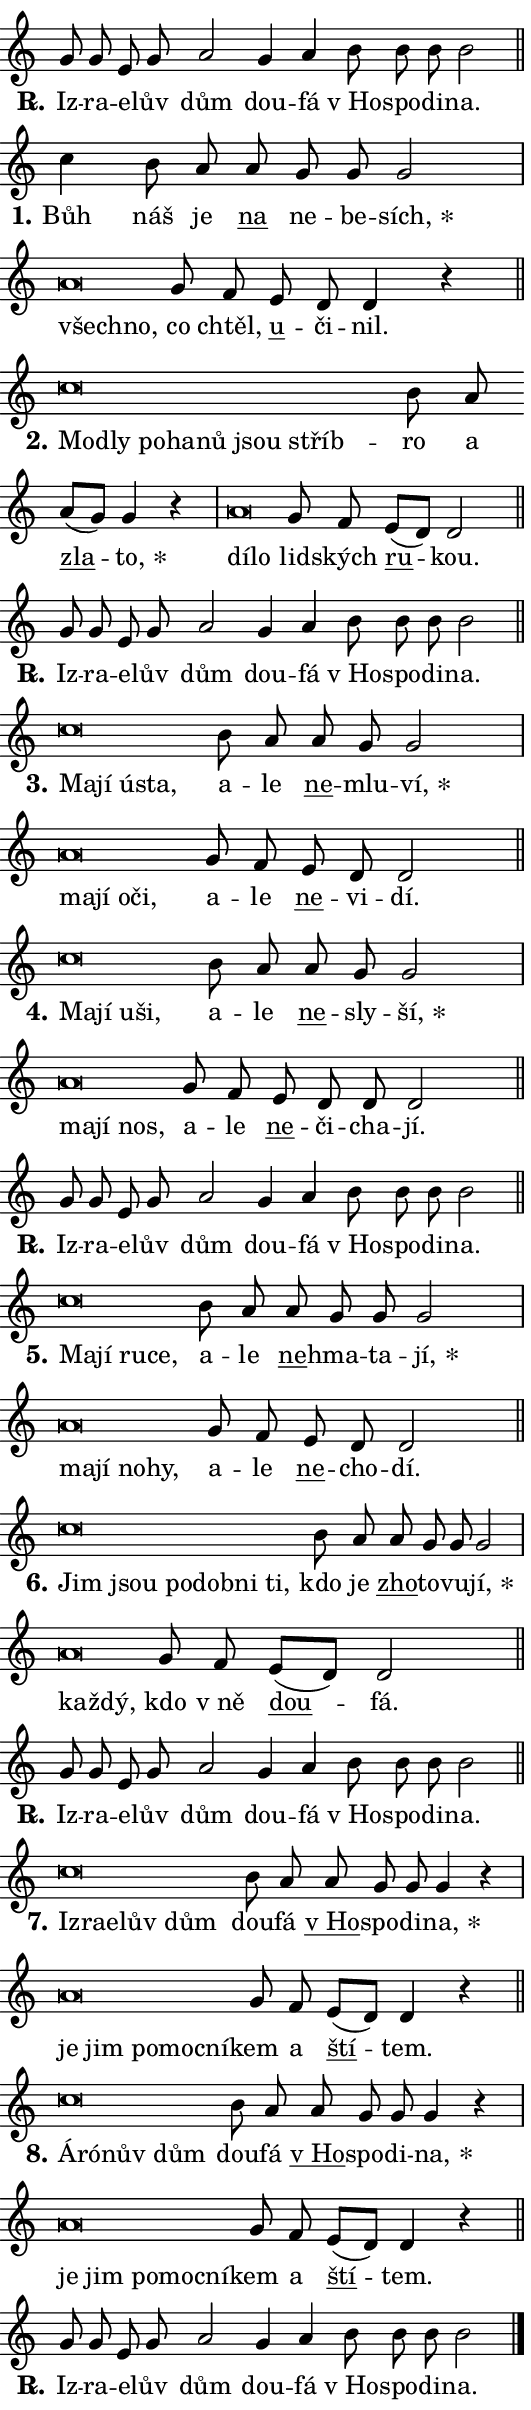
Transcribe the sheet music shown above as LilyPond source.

\version "2.24.0"
\header { tagline = "" }
\paper {
  indent = 0\cm
  top-margin = 0\cm
  right-margin = 0.13\cm % to fit lyric hyphens
  bottom-margin = 0\cm
  left-margin = 0\cm
  paper-width = 9\cm
  page-breaking = #ly:one-page-breaking
  system-system-spacing.basic-distance = #11
  score-system-spacing.basic-distance = #11
  ragged-last = ##f
}


%% Author: Thomas Morley
%% https://lists.gnu.org/archive/html/lilypond-user/2020-05/msg00002.html
#(define (line-position grob)
"Returns position of @var[grob} in current system:
   @code{'start}, if at first time-step
   @code{'end}, if at last time-step
   @code{'middle} otherwise
"
  (let* ((col (ly:item-get-column grob))
         (ln (ly:grob-object col 'left-neighbor))
         (rn (ly:grob-object col 'right-neighbor))
         (col-to-check-left (if (ly:grob? ln) ln col))
         (col-to-check-right (if (ly:grob? rn) rn col))
         (break-dir-left
           (and
             (ly:grob-property col-to-check-left 'non-musical #f)
             (ly:item-break-dir col-to-check-left)))
         (break-dir-right
           (and
             (ly:grob-property col-to-check-right 'non-musical #f)
             (ly:item-break-dir col-to-check-right))))
        (cond ((eqv? 1 break-dir-left) 'start)
              ((eqv? -1 break-dir-right) 'end)
              (else 'middle))))

#(define (tranparent-at-line-position vctor)
  (lambda (grob)
  "Relying on @code{line-position} select the relevant enry from @var{vctor}.
Used to determine transparency,"
    (case (line-position grob)
      ((end) (not (vector-ref vctor 0)))
      ((middle) (not (vector-ref vctor 1)))
      ((start) (not (vector-ref vctor 2))))))

noteHeadBreakVisibility =
#(define-music-function (break-visibility)(vector?)
"Makes @code{NoteHead}s transparent relying on @var{break-visibility}"
#{
  \override NoteHead.transparent =
    #(tranparent-at-line-position break-visibility)
#})

#(define delete-ledgers-for-transparent-note-heads
  (lambda (grob)
    "Reads whether a @code{NoteHead} is transparent.
If so this @code{NoteHead} is removed from @code{'note-heads} from
@var{grob}, which is supposed to be @code{LedgerLineSpanner}.
As a result ledgers are not printed for this @code{NoteHead}"
    (let* ((nhds-array (ly:grob-object grob 'note-heads))
           (nhds-list
             (if (ly:grob-array? nhds-array)
                 (ly:grob-array->list nhds-array)
                 '()))
           ;; Relies on the transparent-property being done before
           ;; Staff.LedgerLineSpanner.after-line-breaking is executed.
           ;; This is fragile ...
           (to-keep
             (remove
               (lambda (nhd)
                 (ly:grob-property nhd 'transparent #f))
               nhds-list)))
      ;; TODO find a better method to iterate over grob-arrays, similiar
      ;; to filter/remove etc for lists
      ;; For now rebuilt from scratch
      (set! (ly:grob-object grob 'note-heads)  '())
      (for-each
        (lambda (nhd)
          (ly:pointer-group-interface::add-grob grob 'note-heads nhd))
        to-keep))))

squashNotes = {
  \override NoteHead.X-extent = #'(-0.2 . 0.2)
  \override NoteHead.Y-extent = #'(-0.75 . 0)
  \override NoteHead.stencil =
    #(lambda (grob)
       (let ((pos (ly:grob-property grob 'staff-position)))
         (begin
           (if (< pos -7) (display "ERROR: Lower brevis then expected\n") (display ""))
           (if (<= pos -6) ly:text-interface::print ly:note-head::print))))
}
unSquashNotes = {
  \revert NoteHead.X-extent
  \revert NoteHead.Y-extent
  \revert NoteHead.stencil
}

hideNotes = \noteHeadBreakVisibility #begin-of-line-visible
unHideNotes = \noteHeadBreakVisibility #all-visible

% work-around for resetting accidentals
% https://lilypond.org/doc/v2.23/Documentation/notation/displaying-rhythms#unmetered-music
cadenzaMeasure = {
  \cadenzaOff
  \partial 1024 s1024
  \cadenzaOn
}

#(define-markup-command (accent layout props text) (markup?)
  "Underline accented syllable"
  (interpret-markup layout props
    #{\markup \override #'(offset . 4.3) \underline { #text }#}))

responsum = \markup \concat {
  "R" \hspace #-1.05 \path #0.1 #'((moveto 0 0.07) (lineto 0.9 0.8)) \hspace #0.05 "."
}

spaceSize = #0.6828661417322834 % exact space size for TeX Gyre Schola

\layout {
  \context {
    \Staff
    \remove "Time_signature_engraver"
    \override LedgerLineSpanner.after-line-breaking = #delete-ledgers-for-transparent-note-heads
  }
  \context {
    \Lyrics {
      \override LyricSpace.minimum-distance = \spaceSize
      \override LyricText.font-name = #"TeX Gyre Schola"
      \override LyricText.font-size = 1
      \override StanzaNumber.font-name = #"TeX Gyre Schola Bold"
      \override StanzaNumber.font-size = 1
    }
  }
  \context {
    \Score 
    \override NoteHead.text =
      #(lambda (grob) 
        (let ((pos (ly:grob-property grob 'staff-position)))
          #{\markup {
            \combine
              \halign #-0.55 \raise #(if (= pos -6) 0 0.5) \override #'(thickness . 2) \draw-line #'(3.2 . 0)
              \musicglyph "noteheads.sM1"
          }#}))
  }
}

% magnetic-lyrics.ily
%
%   written by
%     Jean Abou Samra <jean@abou-samra.fr>
%     Werner Lemberg <wl@gnu.org>
%
%   adapted by
%     Jiri Hon <jiri.hon@gmail.com>
%
% Version 2022-Apr-15

% https://www.mail-archive.com/lilypond-user@gnu.org/msg149350.html

#(define (Left_hyphen_pointer_engraver context)
   "Collect syllable-hyphen-syllable occurrences in lyrics and store
them in properties.  This engraver only looks to the left.  For
example, if the lyrics input is @code{foo -- bar}, it does the
following.

@itemize @bullet
@item
Set the @code{text} property of the @code{LyricHyphen} grob between
@q{foo} and @q{bar} to @code{foo}.

@item
Set the @code{left-hyphen} property of the @code{LyricText} grob with
text @q{foo} to the @code{LyricHyphen} grob between @q{foo} and
@q{bar}.
@end itemize

Use this auxiliary engraver in combination with the
@code{lyric-@/text::@/apply-@/magnetic-@/offset!} hook."
   (let ((hyphen #f)
         (text #f))
     (make-engraver
      (acknowledgers
       ((lyric-syllable-interface engraver grob source-engraver)
        (set! text grob)))
      (end-acknowledgers
       ((lyric-hyphen-interface engraver grob source-engraver)
        ;(when (not (grob::has-interface grob 'lyric-space-interface))
          (set! hyphen grob)));)
      ((stop-translation-timestep engraver)
       (when (and text hyphen)
         (ly:grob-set-object! text 'left-hyphen hyphen))
       (set! text #f)
       (set! hyphen #f)))))

#(define (lyric-text::apply-magnetic-offset! grob)
   "If the space between two syllables is less than the value in
property @code{LyricText@/.details@/.squash-threshold}, move the right
syllable to the left so that it gets concatenated with the left
syllable.

Use this function as a hook for
@code{LyricText@/.after-@/line-@/breaking} if the
@code{Left_@/hyphen_@/pointer_@/engraver} is active."
   (let ((hyphen (ly:grob-object grob 'left-hyphen #f)))
     (when hyphen
       (let ((left-text (ly:spanner-bound hyphen LEFT)))
         (when (grob::has-interface left-text 'lyric-syllable-interface)
           (let* ((common (ly:grob-common-refpoint grob left-text X))
                  (this-x-ext (ly:grob-extent grob common X))
                  (left-x-ext
                   (begin
                     ;; Trigger magnetism for left-text.
                     (ly:grob-property left-text 'after-line-breaking)
                     (ly:grob-extent left-text common X)))
                  ;; `delta` is the gap width between two syllables.
                  (delta (- (interval-start this-x-ext)
                            (interval-end left-x-ext)))
                  (details (ly:grob-property grob 'details))
                  (threshold (assoc-get 'squash-threshold details 0.2)))
             (when (< delta threshold)
               (let* (;; We have to manipulate the input text so that
                      ;; ligatures crossing syllable boundaries are not
                      ;; disabled.  For languages based on the Latin
                      ;; script this is essentially a beautification.
                      ;; However, for non-Western scripts it can be a
                      ;; necessity.
                      (lt (ly:grob-property left-text 'text))
                      (rt (ly:grob-property grob 'text))
                      (is-space (grob::has-interface hyphen 'lyric-space-interface))
                      (space (if is-space " " ""))
                      (extra-delta (if is-space spaceSize 0))
                      ;; Append new syllable.
                      (ltrt-space (if (and (string? lt) (string? rt))
                                (string-append lt space rt)
                                (make-concat-markup (list lt space rt))))
                      ;; Right-align `ltrt` to the right side.
                      (ltrt-space-markup (grob-interpret-markup
                               grob
                               (make-translate-markup
                                (cons (interval-length this-x-ext) 0)
                                (make-right-align-markup ltrt-space)))))
                 (begin
                   ;; Don't print `left-text`.
                   (ly:grob-set-property! left-text 'stencil #f)
                   ;; Set text and stencil (which holds all collected
                   ;; syllables so far) and shift it to the left.
                   (ly:grob-set-property! grob 'text ltrt-space)
                   (ly:grob-set-property! grob 'stencil ltrt-space-markup)
                   (ly:grob-translate-axis! grob (- (- delta extra-delta)) X))))))))))


#(define (lyric-hyphen::displace-bounds-first grob)
   ;; Make very sure this callback isn't triggered too early.
   (let ((left (ly:spanner-bound grob LEFT))
         (right (ly:spanner-bound grob RIGHT)))
     (ly:grob-property left 'after-line-breaking)
     (ly:grob-property right 'after-line-breaking)
     (ly:lyric-hyphen::print grob)))

squashThreshold = #0.4

\layout {
  \context {
    \Lyrics
    \consists #Left_hyphen_pointer_engraver
    \override LyricText.after-line-breaking =
      #lyric-text::apply-magnetic-offset!
    \override LyricHyphen.stencil = #lyric-hyphen::displace-bounds-first
    \override LyricText.details.squash-threshold = \squashThreshold
    \override LyricHyphen.minimum-distance = 0
    \override LyricHyphen.minimum-length = \squashThreshold
  }
}

squashText = \override LyricText.details.squash-threshold = 9999
unSquashText = \override LyricText.details.squash-threshold = \squashThreshold

leftText = \override LyricText.self-alignment-X = #LEFT
unLeftText = \revert LyricText.self-alignment-X

starOffset = #(lambda (grob) 
                (let ((x_offset (ly:self-alignment-interface::aligned-on-x-parent grob)))
                  (if (= x_offset 0) 0 (+ x_offset 1.2))))

star = #(define-music-function (syllable)(string?)
"Append star separator at the end of a syllable"
#{
  \once \override LyricText.X-offset = #starOffset
  \lyricmode { \markup {
    #syllable
    \override #'((font-name . "TeX Gyre Schola Bold")) \hspace #0.2 \lower #0.65 \larger "*"
  } }
#})

starAccent = #(define-music-function (syllable)(string?)
"Append star separator at the end of a syllable and make accent"
#{
  \once \override LyricText.X-offset = #starOffset
  \lyricmode { \markup {
    \accent #syllable
    \override #'((font-name . "TeX Gyre Schola Bold")) \hspace #0.2 \lower #0.65 \larger "*"
  } }
#})

breath = #(define-music-function (syllable)(string?)
"Append breathing indicator at the end of a syllable"
#{
  \lyricmode { \markup { #syllable "+" } }
#})

optionalBreath = #(define-music-function (syllable)(string?)
"Append optional breathing indicator at the end of a syllable"
#{
  \lyricmode { \markup { #syllable "(+)" } }
#})


\score {
    <<
        \new Voice = "melody" { \cadenzaOn \key c \major \relative { g'8 g e g a2 \bar "" g4 a \bar "" b8 b b b2 \cadenzaMeasure \bar "||" \break } }
        \new Lyrics \lyricsto "melody" { \lyricmode { \set stanza = \responsum
Iz -- ra -- e -- lův dům dou -- fá "v Ho" -- spo -- di -- na. } }
    >>
    \layout {}
}

\score {
    <<
        \new Voice = "melody" { \cadenzaOn \key c \major \relative { c''4 b8 a \bar "" a g g g2 \cadenzaMeasure \bar "|" \squashNotes a\breve*1/16 \hideNotes \breve*1/16 \bar "" \unHideNotes \unSquashNotes g8 f \bar "" e d d4 r \cadenzaMeasure \bar "||" \break } }
        \new Lyrics \lyricsto "melody" { \lyricmode { \set stanza = "1."
Bůh náš je \markup \accent na ne -- be -- \star sích, \leftText všech -- \squashText no, \unLeftText \unSquashText co chtěl, \markup \accent u -- či -- nil. } }
    >>
    \layout {}
}

\score {
    <<
        \new Voice = "melody" { \cadenzaOn \key c \major \relative { \squashNotes c''\breve*1/16 \hideNotes \breve*1/16 \bar "" \breve*1/16 \bar "" \breve*1/16 \bar "" \breve*1/16 \bar "" \breve*1/16 \breve*1/16 \bar "" \unHideNotes \unSquashNotes b8 a \bar "" a[( g)] g4 r \cadenzaMeasure \bar "|" \squashNotes a\breve*1/16 \hideNotes \breve*1/16 \bar "" \unHideNotes \unSquashNotes g8 f \bar "" e[( d)] d2 \cadenzaMeasure \bar "||" \break } }
        \new Lyrics \lyricsto "melody" { \lyricmode { \set stanza = "2."
\leftText Mo -- \squashText dly po -- ha -- nů jsou stříb -- \unLeftText \unSquashText ro a \markup \accent zla -- \star to, \leftText dí -- \squashText lo \unLeftText \unSquashText lid -- ských \markup \accent ru -- kou. } }
    >>
    \layout {}
}

\score {
    <<
        \new Voice = "melody" { \cadenzaOn \key c \major \relative { g'8 g e g a2 \bar "" g4 a \bar "" b8 b b b2 \cadenzaMeasure \bar "||" \break } }
        \new Lyrics \lyricsto "melody" { \lyricmode { \set stanza = \responsum
Iz -- ra -- e -- lův dům dou -- fá "v Ho" -- spo -- di -- na. } }
    >>
    \layout {}
}

\score {
    <<
        \new Voice = "melody" { \cadenzaOn \key c \major \relative { \squashNotes c''\breve*1/16 \hideNotes \breve*1/16 \bar "" \breve*1/16 \breve*1/16 \bar "" \unHideNotes \unSquashNotes b8 a \bar "" a g g2 \cadenzaMeasure \bar "|" \squashNotes a\breve*1/16 \hideNotes \breve*1/16 \bar "" \breve*1/16 \breve*1/16 \bar "" \unHideNotes \unSquashNotes g8 f \bar "" e d d2 \cadenzaMeasure \bar "||" \break } }
        \new Lyrics \lyricsto "melody" { \lyricmode { \set stanza = "3."
\leftText Ma -- \squashText jí ú -- sta, \unLeftText \unSquashText a -- le \markup \accent ne -- mlu -- \star ví, \leftText ma -- \squashText jí o -- či, \unLeftText \unSquashText a -- le \markup \accent ne -- vi -- dí. } }
    >>
    \layout {}
}

\score {
    <<
        \new Voice = "melody" { \cadenzaOn \key c \major \relative { \squashNotes c''\breve*1/16 \hideNotes \breve*1/16 \bar "" \breve*1/16 \breve*1/16 \bar "" \unHideNotes \unSquashNotes b8 a \bar "" a g g2 \cadenzaMeasure \bar "|" \squashNotes a\breve*1/16 \hideNotes \breve*1/16 \breve*1/16 \bar "" \unHideNotes \unSquashNotes g8 f \bar "" e d d d2 \cadenzaMeasure \bar "||" \break } }
        \new Lyrics \lyricsto "melody" { \lyricmode { \set stanza = "4."
\leftText Ma -- \squashText jí u -- ši, \unLeftText \unSquashText a -- le \markup \accent ne -- sly -- \star ší, \leftText ma -- \squashText jí nos, \unLeftText \unSquashText a -- le \markup \accent ne -- či -- cha -- jí. } }
    >>
    \layout {}
}

\score {
    <<
        \new Voice = "melody" { \cadenzaOn \key c \major \relative { g'8 g e g a2 \bar "" g4 a \bar "" b8 b b b2 \cadenzaMeasure \bar "||" \break } }
        \new Lyrics \lyricsto "melody" { \lyricmode { \set stanza = \responsum
Iz -- ra -- e -- lův dům dou -- fá "v Ho" -- spo -- di -- na. } }
    >>
    \layout {}
}

\score {
    <<
        \new Voice = "melody" { \cadenzaOn \key c \major \relative { \squashNotes c''\breve*1/16 \hideNotes \breve*1/16 \bar "" \breve*1/16 \breve*1/16 \bar "" \unHideNotes \unSquashNotes b8 a \bar "" a g g g2 \cadenzaMeasure \bar "|" \squashNotes a\breve*1/16 \hideNotes \breve*1/16 \bar "" \breve*1/16 \breve*1/16 \bar "" \unHideNotes \unSquashNotes g8 f \bar "" e d d2 \cadenzaMeasure \bar "||" \break } }
        \new Lyrics \lyricsto "melody" { \lyricmode { \set stanza = "5."
\leftText Ma -- \squashText jí ru -- ce, \unLeftText \unSquashText a -- le \markup \accent ne -- hma -- ta -- \star jí, \leftText ma -- \squashText jí no -- hy, \unLeftText \unSquashText a -- le \markup \accent ne -- cho -- dí. } }
    >>
    \layout {}
}

\score {
    <<
        \new Voice = "melody" { \cadenzaOn \key c \major \relative { \squashNotes c''\breve*1/16 \hideNotes \breve*1/16 \bar "" \breve*1/16 \bar "" \breve*1/16 \bar "" \breve*1/16 \breve*1/16 \bar "" \unHideNotes \unSquashNotes b8 a \bar "" a g g g2 \cadenzaMeasure \bar "|" \squashNotes a\breve*1/16 \hideNotes \breve*1/16 \bar "" \unHideNotes \unSquashNotes g8 f \bar "" e[( d)] d2 \cadenzaMeasure \bar "||" \break } }
        \new Lyrics \lyricsto "melody" { \lyricmode { \set stanza = "6."
\leftText Jim \squashText jsou po -- dob -- ni ti, \unLeftText \unSquashText kdo je \markup \accent zho -- to -- vu -- \star jí, \leftText kaž -- \squashText dý, \unLeftText \unSquashText kdo "v ně" \markup \accent dou -- fá. } }
    >>
    \layout {}
}

\score {
    <<
        \new Voice = "melody" { \cadenzaOn \key c \major \relative { g'8 g e g a2 \bar "" g4 a \bar "" b8 b b b2 \cadenzaMeasure \bar "||" \break } }
        \new Lyrics \lyricsto "melody" { \lyricmode { \set stanza = \responsum
Iz -- ra -- e -- lův dům dou -- fá "v Ho" -- spo -- di -- na. } }
    >>
    \layout {}
}

\score {
    <<
        \new Voice = "melody" { \cadenzaOn \key c \major \relative { \squashNotes c''\breve*1/16 \hideNotes \breve*1/16 \bar "" \breve*1/16 \bar "" \breve*1/16 \breve*1/16 \bar "" \unHideNotes \unSquashNotes b8 a \bar "" a g g g4 r \cadenzaMeasure \bar "|" \squashNotes a\breve*1/16 \hideNotes \breve*1/16 \bar "" \breve*1/16 \bar "" \breve*1/16 \breve*1/16 \bar "" \unHideNotes \unSquashNotes g8 f \bar "" e[( d)] d4 r \cadenzaMeasure \bar "||" \break } }
        \new Lyrics \lyricsto "melody" { \lyricmode { \set stanza = "7."
\leftText Iz -- \squashText ra -- e -- lův dům \unLeftText \unSquashText dou -- fá \markup \accent "v Ho" -- spo -- di -- \star na, \leftText je \squashText jim po -- moc -- ní -- \unLeftText \unSquashText kem a \markup \accent ští -- tem. } }
    >>
    \layout {}
}

\score {
    <<
        \new Voice = "melody" { \cadenzaOn \key c \major \relative { \squashNotes c''\breve*1/16 \hideNotes \breve*1/16 \bar "" \breve*1/16 \breve*1/16 \bar "" \unHideNotes \unSquashNotes b8 a \bar "" a g g g4 r \cadenzaMeasure \bar "|" \squashNotes a\breve*1/16 \hideNotes \breve*1/16 \bar "" \breve*1/16 \bar "" \breve*1/16 \breve*1/16 \bar "" \unHideNotes \unSquashNotes g8 f \bar "" e[( d)] d4 r \cadenzaMeasure \bar "||" \break } }
        \new Lyrics \lyricsto "melody" { \lyricmode { \set stanza = "8."
\leftText Á -- \squashText ró -- nův dům \unLeftText \unSquashText dou -- fá \markup \accent "v Ho" -- spo -- di -- \star na, \leftText je \squashText jim po -- moc -- ní -- \unLeftText \unSquashText kem a \markup \accent ští -- tem. } }
    >>
    \layout {}
}

\score {
    <<
        \new Voice = "melody" { \cadenzaOn \key c \major \relative { g'8 g e g a2 \bar "" g4 a \bar "" b8 b b b2 \cadenzaMeasure \bar "||" \break } \bar "|." }
        \new Lyrics \lyricsto "melody" { \lyricmode { \set stanza = \responsum
Iz -- ra -- e -- lův dům dou -- fá "v Ho" -- spo -- di -- na. } }
    >>
    \layout {}
}
